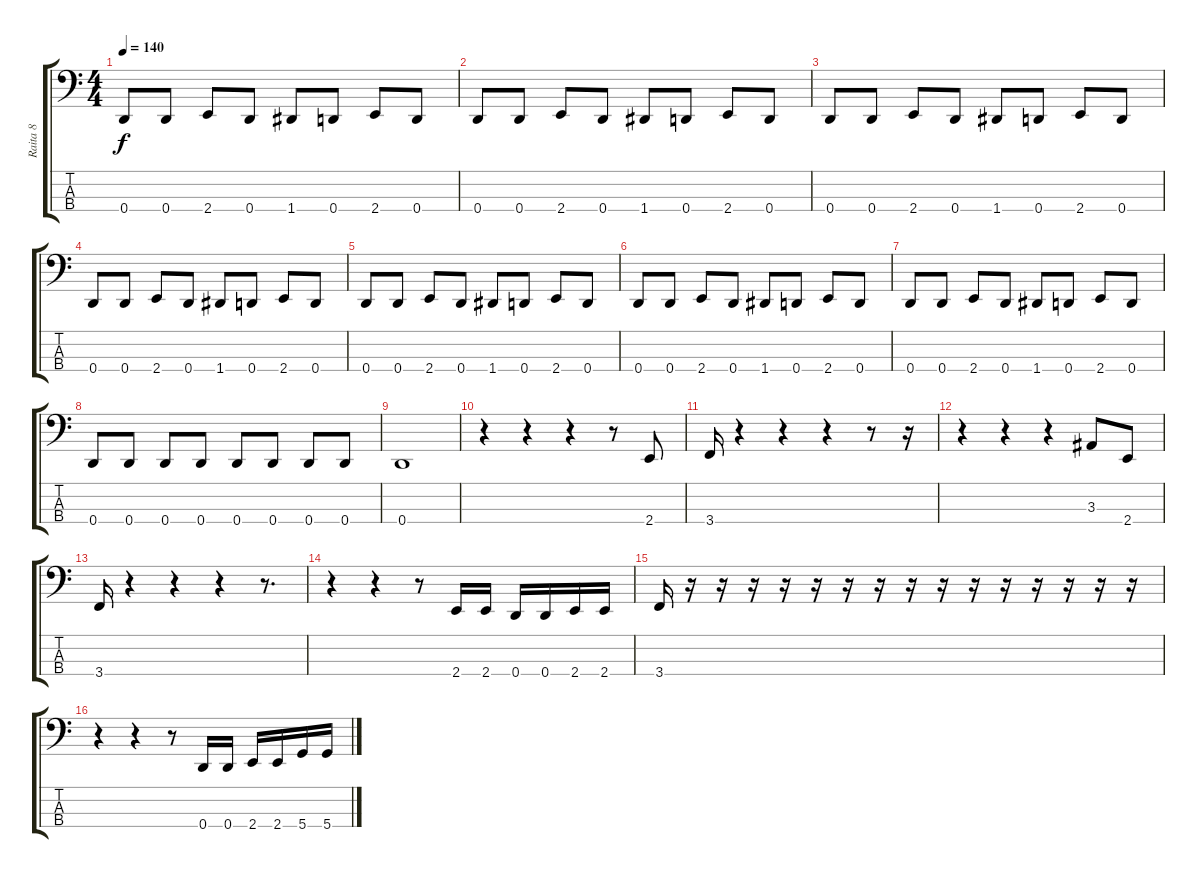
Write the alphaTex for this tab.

\track ("Raita 8" "Raita 8") {instrument electricbasspick}
\staff {score tabs}
\tuning (F2 C2 G1 D1) {hide}
\ts (4 4)
\tempo 140
\clef f4
\ks c
0.4.8{dy f} 0.4.8 2.4.8 0.4.8 1.4.8 0.4.8 2.4.8 0.4.8 |
0.4.8 0.4.8 2.4.8 0.4.8 1.4.8 0.4.8 2.4.8 0.4.8 |
0.4.8 0.4.8 2.4.8 0.4.8 1.4.8 0.4.8 2.4.8 0.4.8 |
0.4.8 0.4.8 2.4.8 0.4.8 1.4.8 0.4.8 2.4.8 0.4.8 |
0.4.8 0.4.8 2.4.8 0.4.8 1.4.8 0.4.8 2.4.8 0.4.8 |
0.4.8 0.4.8 2.4.8 0.4.8 1.4.8 0.4.8 2.4.8 0.4.8 |
0.4.8 0.4.8 2.4.8 0.4.8 1.4.8 0.4.8 2.4.8 0.4.8 |
0.4.8 0.4.8 0.4.8 0.4.8 0.4.8 0.4.8 0.4.8 0.4.8 |
0.4.1 |
r.4 r.4 r.4 r.8 2.4.8 |
3.4.16 r.4 r.4 r.4 r.8 r.16 |
r.4 r.4 r.4 3.3.8 2.4.8 |
3.4.16 r.4 r.4 r.4 r.8{d} |
r.4 r.4 r.8 2.4.16 2.4.16 0.4.16 0.4.16 2.4.16 2.4.16 |
3.4.16 r.16 r.16 r.16 r.16 r.16 r.16 r.16 r.16 r.16 r.16 r.16 r.16 r.16 r.16 r.16 |
r.4 r.4 r.8 0.4.16 0.4.16 2.4.16 2.4.16 5.4.16 5.4.16
